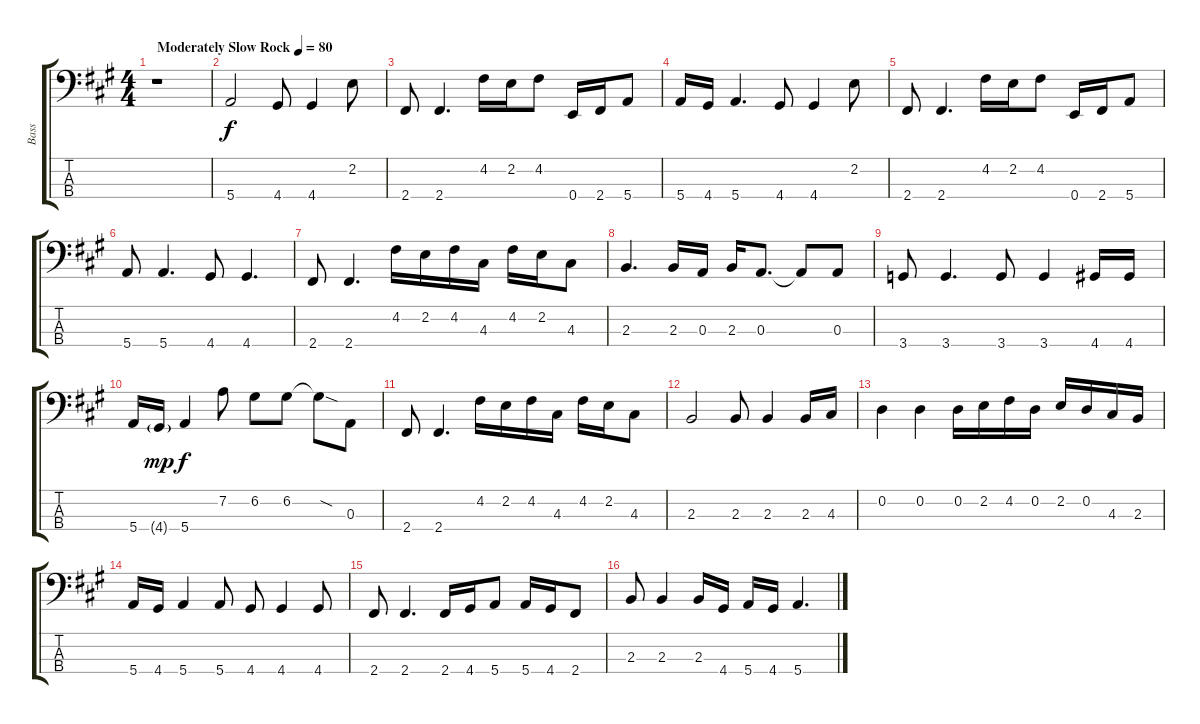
\track ("Bass" "Bass") {instrument electricbasspick}
\staff {score tabs}
\tuning (G2 D2 A1 E1) {hide}
\ts (4 4)
\tempo (80 "Moderately Slow Rock")
\clef f4
\ks a
r.1{dy f instrument electricbasspick} |
5.4.2 4.4.8 4.4.4 2.2.8 |
2.4.8 2.4.4{d} 4.2.16 2.2.16 4.2.8 0.4.16 2.4.16 5.4.8 |
5.4.16 4.4.16 5.4.4{d} 4.4.8 4.4.4 2.2.8 |
2.4.8 2.4.4{d} 4.2.16 2.2.16 4.2.8 0.4.16 2.4.16 5.4.8 |
5.4.8 5.4.4{d} 4.4.8 4.4.4{d} |
2.4.8 2.4.4{d} 4.2.16 2.2.16 4.2.16 4.3.16 4.2.16 2.2.16 4.3.8 |
2.3.4{d} 2.3.16 0.3.16 2.3.16 0.3.8{d} 0.3{t}.8 0.3.8 |
3.4.8 3.4.4{d} 3.4.8 3.4.4 4.4.16 4.4.16 |
5.4.16 4.4{g}.16{dy mp} 5.4.4{dy f} 7.2.8 6.2.8 6.2.8 6.2{sod t}.8 0.3.8 |
2.4.8 2.4.4{d} 4.2.16 2.2.16 4.2.16 4.3.16 4.2.16 2.2.16 4.3.8 |
2.3.2 2.3.8 2.3.4 2.3.16 4.3.16 |
0.2.4 0.2.4 0.2.16 2.2.16 4.2.16 0.2.16 2.2.16 0.2.16 4.3.16 2.3.16 |
5.4.16 4.4.16 5.4.4 5.4.8 4.4.8 4.4.4 4.4.8 |
2.4.8 2.4.4{d} 2.4.16 4.4.16 5.4.8 5.4.16 4.4.16 2.4.8 |
2.3.8 2.3.4 2.3.16 4.4.16 5.4.16 4.4.16 5.4.4{d}
